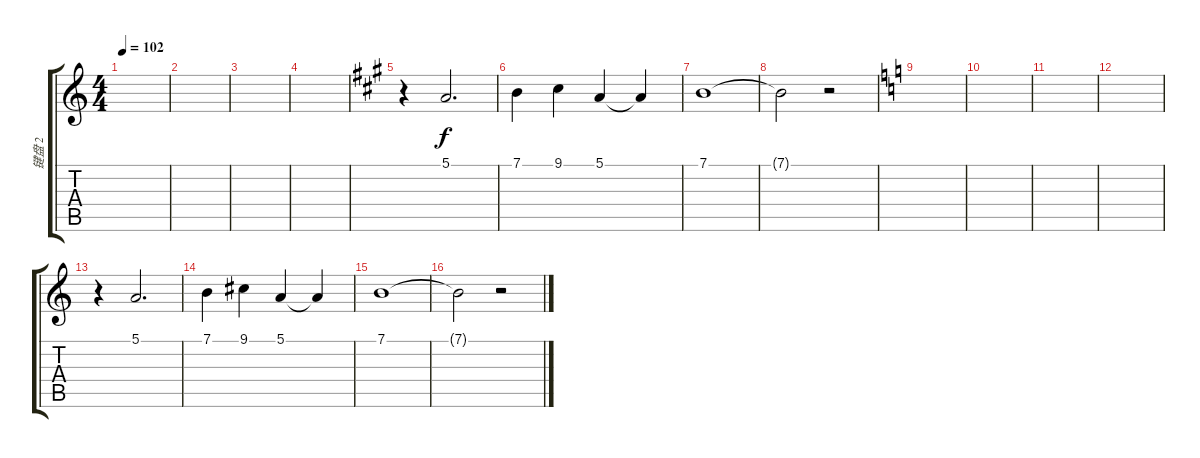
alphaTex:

\track ("键盘 2" "键盘 2") {instrument stringensemble1}
\staff {score tabs}
\tuning (E4 B3 G3 D3 A2 E2) {hide}
\ts (4 4)
\tempo 102
\clef g2
\ks c
|
|
|
|
\ks a
r.4 5.1.2{d} |
7.1.4 9.1.4 5.1.4 5.1{t}.4 |
7.1.1 |
7.1{t}.2 r.2 |
\ks c
|
|
|
|
r.4 5.1.2{d} |
7.1.4 9.1.4 5.1.4 5.1{t}.4 |
7.1.1 |
7.1{t}.2 r.2
